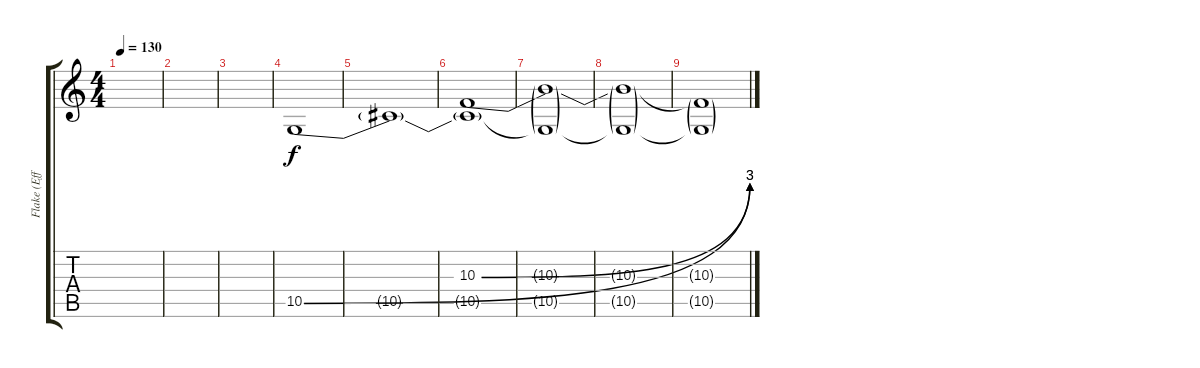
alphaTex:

\track ("Flake (Effets Sonores)" "Flake (Eff") {instrument applause}
\staff {score tabs}
\tuning (E4 B3 G3 D3 A2 E2) {hide}
\ts (4 4)
\tempo 130
\clef g2
\ks c
|
|
|
10.5{be (bend 0 0 60 12)}.1{volume 16 instrument voiceoohs} |
10.5{t}.1 |
(10.3{be (bend 0 0 60 12)} 10.5{t}).1 |
(10.3{t} 10.5{t}).1 |
(10.3{t} 10.5{t}).1 |
(10.3{t} 10.5{t}).1
